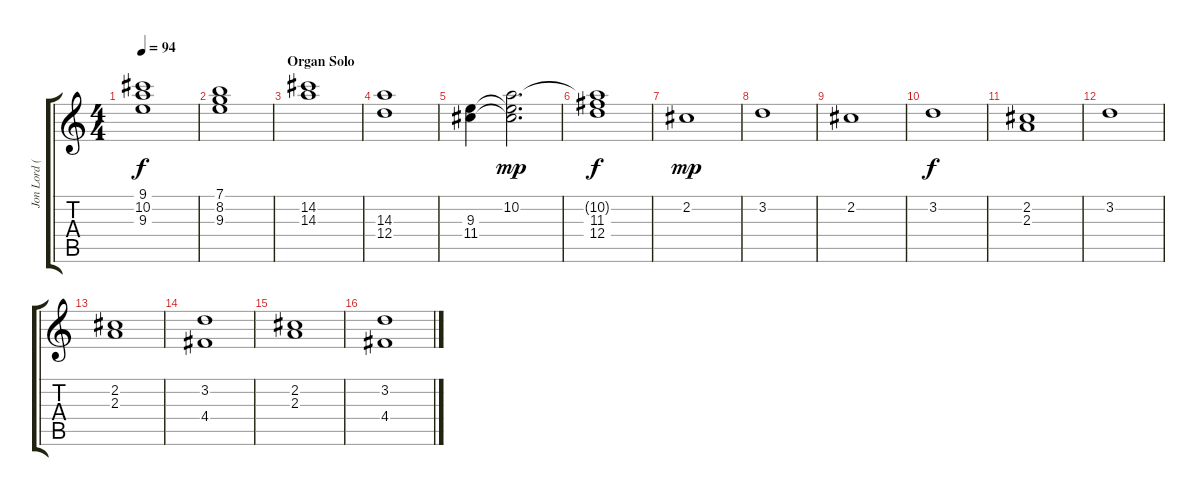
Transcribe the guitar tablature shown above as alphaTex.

\track ("Jon Lord (Organ)" "Jon Lord (") {instrument rockorgan}
\staff {score tabs}
\tuning (E5 B4 G4 D4 A3 E3) {hide}
\ts (4 4)
\tempo 94
\clef g2
\ks c
(9.1 10.2 9.3).1{dy f} |
(7.1 8.2 9.3).1 |
\section ("" "Organ Solo")
(14.2 14.3).1{volume 6} |
(14.3 12.4).1 |
(9.3 11.4).4 (10.2 9.3{t} 11.4{t}).2{d dy mp} |
(10.2{t} 11.3 12.4).1{dy f} |
2.2.1{dy mp} |
3.2.1 |
2.2.1 |
3.2.1{dy f} |
(2.2 2.3).1 |
3.2.1 |
(2.2 2.3).1 |
(3.2 4.4).1 |
(2.2 2.3).1 |
(3.2 4.4).1
